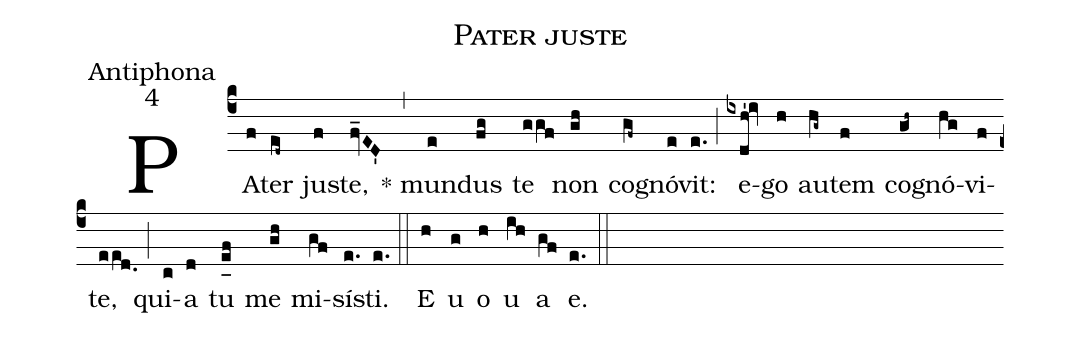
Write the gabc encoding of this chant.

name:Pater juste;
office-part:Antiphona;
mode:4;
%%
(c4) PA(f)ter(ed~) ju(f)ste,(fv_ED') (,) * mun(e)dus(fg) te(ggf) non(gh) co(gf~)gnó(e)vit:(e.) (;) e(ixdh'!iv)go(h) au(hg~)tem(f) co(gh~)gnó(hg)vi(f)te,(eed.0) (;) qui(c)a(d) tu(e_[uh:l]f) me(gh) mi(gf)sí(e.)sti.(e.) (::) <eu>E(h) u(g) o(h) u(ih) a(gf) e.</eu>(e.) (::)
